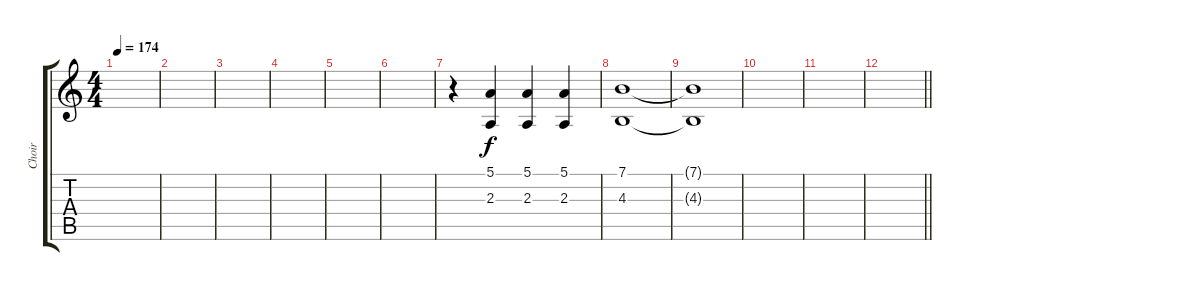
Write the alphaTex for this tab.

\track ("Choir" "Choir") {instrument choiraahs}
\staff {score tabs}
\tuning (E4 B3 G3 D3 A2 E2) {hide}
\ts (4 4)
\tempo 174
\clef g2
\ks c
|
|
|
|
|
|
r.4 (5.1 2.3).4 (5.1 2.3).4 (5.1 2.3).4 |
(7.1 4.3).1 |
(7.1{t} 4.3{t}).1 |
|
|
\barLineRight lightlight
